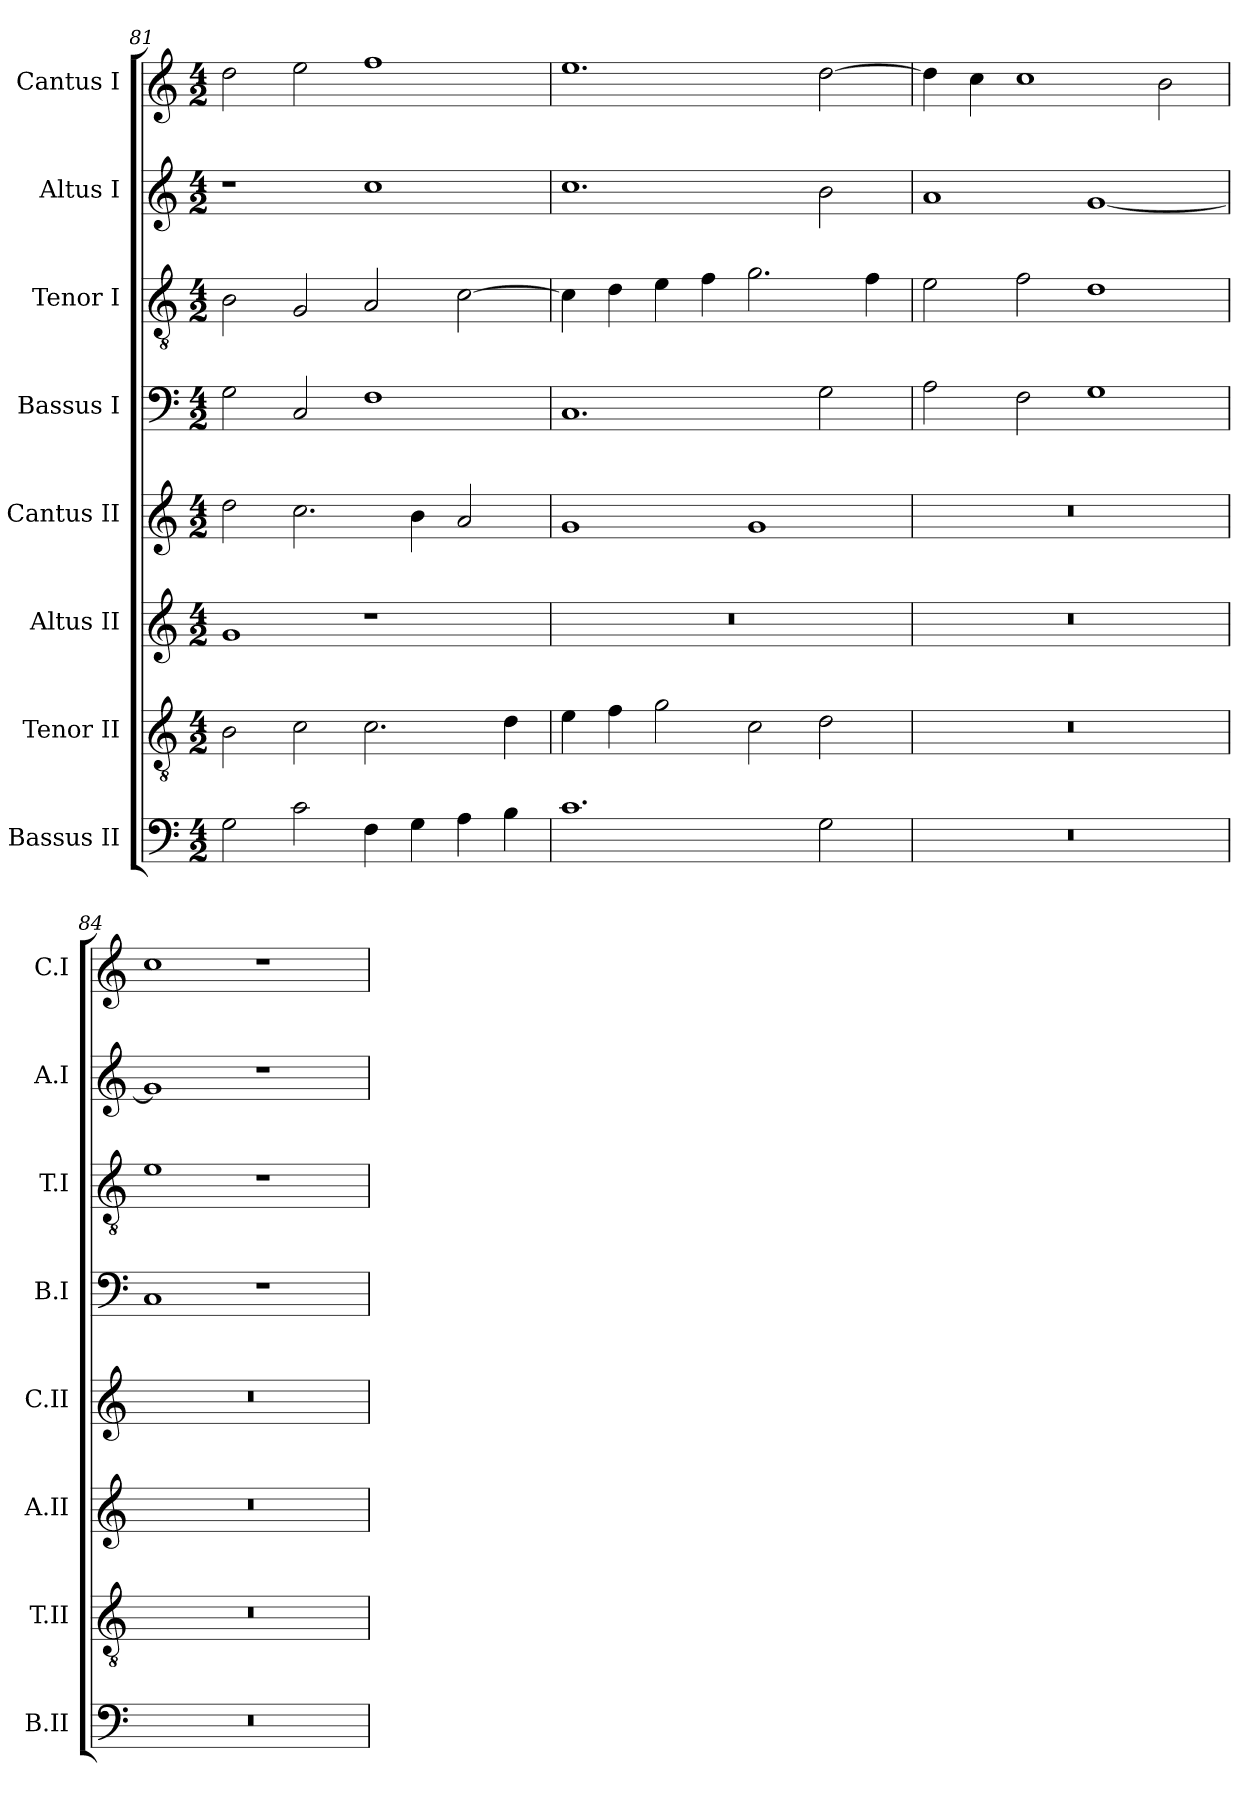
**kern	**kern	**kern	**kern	**kern	**kern	**kern	**kern
*part8	*part7	*part6	*part5	*part4	*part3	*part2	*part1
*staff8	*staff7	*staff6	*staff5	*staff4	*staff3	*staff2	*staff1
*I"Bassus II	*I"Tenor II	*I"Altus II	*I"Cantus II	*I"Bassus I	*I"Tenor I	*I"Altus I	*I"Cantus I
*I'B.II	*I'T.II	*I'A.II	*I'C.II	*I'B.I	*I'T.I	*I'A.I	*I'C.I
*clefF4	*clefGv2	*clefG2	*clefG2	*clefF4	*clefGv2	*clefG2	*clefG2
*	*ITrd7c12	*	*	*	*ITrd7c12	*	*
*k[]	*k[]	*k[]	*k[]	*k[]	*k[]	*k[]	*k[]
*C:	*C:	*C:	*C:	*C:	*C:	*C:	*C:
*M4/2	*M4/2	*M4/2	*M4/2	*M4/2	*M4/2	*M4/2	*M4/2
=81	=81	=81	=81	=81	=81	=81	=81
2G\	2BB\	1g/	2dd\	2G\	2BB\	1r	2dd\
2c\	2C\	.	2.cc\	2C/	2GG/	.	2ee\
4F\	2.C\	1r	.	1F\	2AA/	1cc\	1ff\
4G\	.	.	4b\	.	.	.	.
4A\	.	.	2a/	.	[2C\	.	.
4B\	4D\	.	.	.	.	.	.
=82	=82	=82	=82	=82	=82	=82	=82
1.c\	4E\	0r	1g/	1.C/	4C\]	1.cc\	1.ee\
.	4F\	.	.	.	4D\	.	.
.	2G\	.	.	.	4E\	.	.
.	.	.	.	.	4F\	.	.
.	2C\	.	1g/	.	2.G\	.	.
2G\	2D\	.	.	2G\	.	2b\	[2dd\
.	.	.	.	.	4F\	.	.
=83	=83	=83	=83	=83	=83	=83	=83
0r	0r	0r	0r	2A\	2E\	1a/	4dd\]
.	.	.	.	.	.	.	4cc\
.	.	.	.	2F\	2F\	.	1cc\
.	.	.	.	1G\	1D\	[1g/	.
.	.	.	.	.	.	.	2b\
=84	=84	=84	=84	=84	=84	=84	=84
0r	0r	0r	0r	1C/	1E\	1g/]	1cc\
.	.	.	.	1r	1r	1r	1r
=	=	=	=	=	=	=	=
*-	*-	*-	*-	*-	*-	*-	*-
